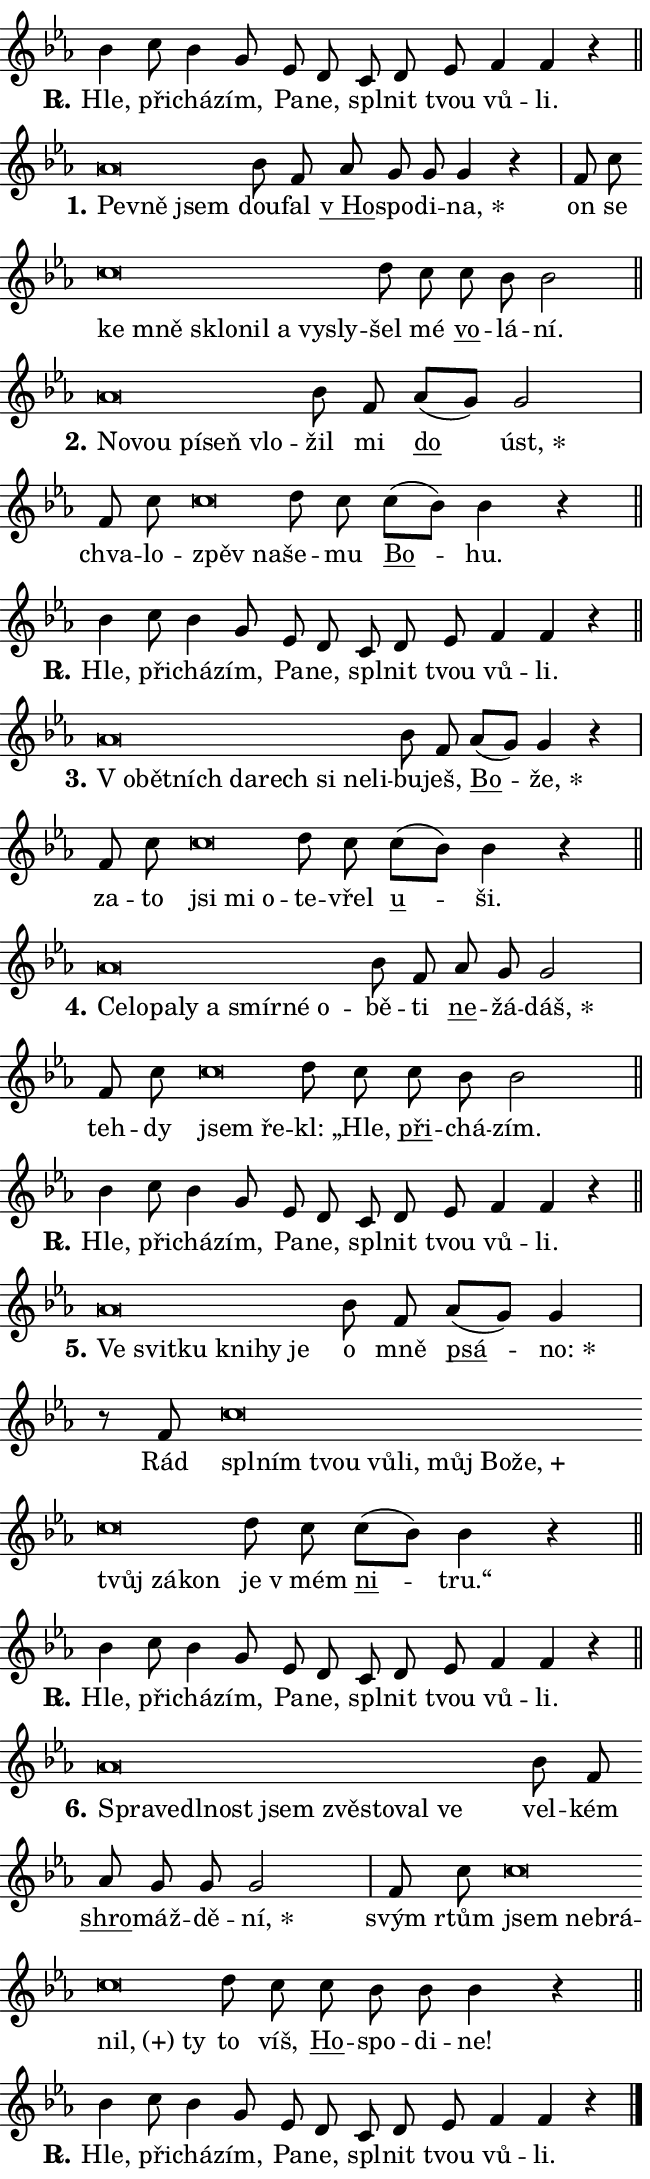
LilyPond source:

\version "2.24.0"
\header { tagline = "" }
\paper {
  indent = 0\cm
  top-margin = 0\cm
  right-margin = 0.13\cm % to fit lyric hyphens
  bottom-margin = 0\cm
  left-margin = 0\cm
  paper-width = 11\cm
  page-breaking = #ly:one-page-breaking
  system-system-spacing.basic-distance = #11
  score-system-spacing.basic-distance = #11
  ragged-last = ##f
}


%% Author: Thomas Morley
%% https://lists.gnu.org/archive/html/lilypond-user/2020-05/msg00002.html
#(define (line-position grob)
"Returns position of @var[grob} in current system:
   @code{'start}, if at first time-step
   @code{'end}, if at last time-step
   @code{'middle} otherwise
"
  (let* ((col (ly:item-get-column grob))
         (ln (ly:grob-object col 'left-neighbor))
         (rn (ly:grob-object col 'right-neighbor))
         (col-to-check-left (if (ly:grob? ln) ln col))
         (col-to-check-right (if (ly:grob? rn) rn col))
         (break-dir-left
           (and
             (ly:grob-property col-to-check-left 'non-musical #f)
             (ly:item-break-dir col-to-check-left)))
         (break-dir-right
           (and
             (ly:grob-property col-to-check-right 'non-musical #f)
             (ly:item-break-dir col-to-check-right))))
        (cond ((eqv? 1 break-dir-left) 'start)
              ((eqv? -1 break-dir-right) 'end)
              (else 'middle))))

#(define (tranparent-at-line-position vctor)
  (lambda (grob)
  "Relying on @code{line-position} select the relevant enry from @var{vctor}.
Used to determine transparency,"
    (case (line-position grob)
      ((end) (not (vector-ref vctor 0)))
      ((middle) (not (vector-ref vctor 1)))
      ((start) (not (vector-ref vctor 2))))))

noteHeadBreakVisibility =
#(define-music-function (break-visibility)(vector?)
"Makes @code{NoteHead}s transparent relying on @var{break-visibility}"
#{
  \override NoteHead.transparent =
    #(tranparent-at-line-position break-visibility)
#})

#(define delete-ledgers-for-transparent-note-heads
  (lambda (grob)
    "Reads whether a @code{NoteHead} is transparent.
If so this @code{NoteHead} is removed from @code{'note-heads} from
@var{grob}, which is supposed to be @code{LedgerLineSpanner}.
As a result ledgers are not printed for this @code{NoteHead}"
    (let* ((nhds-array (ly:grob-object grob 'note-heads))
           (nhds-list
             (if (ly:grob-array? nhds-array)
                 (ly:grob-array->list nhds-array)
                 '()))
           ;; Relies on the transparent-property being done before
           ;; Staff.LedgerLineSpanner.after-line-breaking is executed.
           ;; This is fragile ...
           (to-keep
             (remove
               (lambda (nhd)
                 (ly:grob-property nhd 'transparent #f))
               nhds-list)))
      ;; TODO find a better method to iterate over grob-arrays, similiar
      ;; to filter/remove etc for lists
      ;; For now rebuilt from scratch
      (set! (ly:grob-object grob 'note-heads)  '())
      (for-each
        (lambda (nhd)
          (ly:pointer-group-interface::add-grob grob 'note-heads nhd))
        to-keep))))

squashNotes = {
  \override NoteHead.X-extent = #'(-0.2 . 0.2)
  \override NoteHead.Y-extent = #'(-0.75 . 0)
  \override NoteHead.stencil =
    #(lambda (grob)
       (let ((pos (ly:grob-property grob 'staff-position)))
         (begin
           (if (< pos -7) (display "ERROR: Lower brevis then expected\n") (display ""))
           (if (<= pos -6) ly:text-interface::print ly:note-head::print))))
}
unSquashNotes = {
  \revert NoteHead.X-extent
  \revert NoteHead.Y-extent
  \revert NoteHead.stencil
}

hideNotes = \noteHeadBreakVisibility #begin-of-line-visible
unHideNotes = \noteHeadBreakVisibility #all-visible

% work-around for resetting accidentals
% https://lilypond.org/doc/v2.23/Documentation/notation/displaying-rhythms#unmetered-music
cadenzaMeasure = {
  \cadenzaOff
  \partial 1024 s1024
  \cadenzaOn
}

#(define-markup-command (accent layout props text) (markup?)
  "Underline accented syllable"
  (interpret-markup layout props
    #{\markup \override #'(offset . 4.3) \underline { #text }#}))

responsum = \markup \concat {
  "R" \hspace #-1.05 \path #0.1 #'((moveto 0 0.07) (lineto 0.9 0.8)) \hspace #0.05 "."
}

spaceSize = #0.6828661417322834 % exact space size for TeX Gyre Schola

\layout {
  \context {
    \Staff
    \remove "Time_signature_engraver"
    \override LedgerLineSpanner.after-line-breaking = #delete-ledgers-for-transparent-note-heads
  }
  \context {
    \Lyrics {
      \override LyricSpace.minimum-distance = \spaceSize
      \override LyricText.font-name = #"TeX Gyre Schola"
      \override LyricText.font-size = 1
      \override StanzaNumber.font-name = #"TeX Gyre Schola Bold"
      \override StanzaNumber.font-size = 1
    }
  }
  \context {
    \Score 
    \override NoteHead.text =
      #(lambda (grob) 
        (let ((pos (ly:grob-property grob 'staff-position)))
          #{\markup {
            \combine
              \halign #-0.55 \raise #(if (= pos -6) 0 0.5) \override #'(thickness . 2) \draw-line #'(3.2 . 0)
              \musicglyph "noteheads.sM1"
          }#}))
  }
}

% magnetic-lyrics.ily
%
%   written by
%     Jean Abou Samra <jean@abou-samra.fr>
%     Werner Lemberg <wl@gnu.org>
%
%   adapted by
%     Jiri Hon <jiri.hon@gmail.com>
%
% Version 2022-Apr-15

% https://www.mail-archive.com/lilypond-user@gnu.org/msg149350.html

#(define (Left_hyphen_pointer_engraver context)
   "Collect syllable-hyphen-syllable occurrences in lyrics and store
them in properties.  This engraver only looks to the left.  For
example, if the lyrics input is @code{foo -- bar}, it does the
following.

@itemize @bullet
@item
Set the @code{text} property of the @code{LyricHyphen} grob between
@q{foo} and @q{bar} to @code{foo}.

@item
Set the @code{left-hyphen} property of the @code{LyricText} grob with
text @q{foo} to the @code{LyricHyphen} grob between @q{foo} and
@q{bar}.
@end itemize

Use this auxiliary engraver in combination with the
@code{lyric-@/text::@/apply-@/magnetic-@/offset!} hook."
   (let ((hyphen #f)
         (text #f))
     (make-engraver
      (acknowledgers
       ((lyric-syllable-interface engraver grob source-engraver)
        (set! text grob)))
      (end-acknowledgers
       ((lyric-hyphen-interface engraver grob source-engraver)
        ;(when (not (grob::has-interface grob 'lyric-space-interface))
          (set! hyphen grob)));)
      ((stop-translation-timestep engraver)
       (when (and text hyphen)
         (ly:grob-set-object! text 'left-hyphen hyphen))
       (set! text #f)
       (set! hyphen #f)))))

#(define (lyric-text::apply-magnetic-offset! grob)
   "If the space between two syllables is less than the value in
property @code{LyricText@/.details@/.squash-threshold}, move the right
syllable to the left so that it gets concatenated with the left
syllable.

Use this function as a hook for
@code{LyricText@/.after-@/line-@/breaking} if the
@code{Left_@/hyphen_@/pointer_@/engraver} is active."
   (let ((hyphen (ly:grob-object grob 'left-hyphen #f)))
     (when hyphen
       (let ((left-text (ly:spanner-bound hyphen LEFT)))
         (when (grob::has-interface left-text 'lyric-syllable-interface)
           (let* ((common (ly:grob-common-refpoint grob left-text X))
                  (this-x-ext (ly:grob-extent grob common X))
                  (left-x-ext
                   (begin
                     ;; Trigger magnetism for left-text.
                     (ly:grob-property left-text 'after-line-breaking)
                     (ly:grob-extent left-text common X)))
                  ;; `delta` is the gap width between two syllables.
                  (delta (- (interval-start this-x-ext)
                            (interval-end left-x-ext)))
                  (details (ly:grob-property grob 'details))
                  (threshold (assoc-get 'squash-threshold details 0.2)))
             (when (< delta threshold)
               (let* (;; We have to manipulate the input text so that
                      ;; ligatures crossing syllable boundaries are not
                      ;; disabled.  For languages based on the Latin
                      ;; script this is essentially a beautification.
                      ;; However, for non-Western scripts it can be a
                      ;; necessity.
                      (lt (ly:grob-property left-text 'text))
                      (rt (ly:grob-property grob 'text))
                      (is-space (grob::has-interface hyphen 'lyric-space-interface))
                      (space (if is-space " " ""))
                      (extra-delta (if is-space spaceSize 0))
                      ;; Append new syllable.
                      (ltrt-space (if (and (string? lt) (string? rt))
                                (string-append lt space rt)
                                (make-concat-markup (list lt space rt))))
                      ;; Right-align `ltrt` to the right side.
                      (ltrt-space-markup (grob-interpret-markup
                               grob
                               (make-translate-markup
                                (cons (interval-length this-x-ext) 0)
                                (make-right-align-markup ltrt-space)))))
                 (begin
                   ;; Don't print `left-text`.
                   (ly:grob-set-property! left-text 'stencil #f)
                   ;; Set text and stencil (which holds all collected
                   ;; syllables so far) and shift it to the left.
                   (ly:grob-set-property! grob 'text ltrt-space)
                   (ly:grob-set-property! grob 'stencil ltrt-space-markup)
                   (ly:grob-translate-axis! grob (- (- delta extra-delta)) X))))))))))


#(define (lyric-hyphen::displace-bounds-first grob)
   ;; Make very sure this callback isn't triggered too early.
   (let ((left (ly:spanner-bound grob LEFT))
         (right (ly:spanner-bound grob RIGHT)))
     (ly:grob-property left 'after-line-breaking)
     (ly:grob-property right 'after-line-breaking)
     (ly:lyric-hyphen::print grob)))

squashThreshold = #0.4

\layout {
  \context {
    \Lyrics
    \consists #Left_hyphen_pointer_engraver
    \override LyricText.after-line-breaking =
      #lyric-text::apply-magnetic-offset!
    \override LyricHyphen.stencil = #lyric-hyphen::displace-bounds-first
    \override LyricText.details.squash-threshold = \squashThreshold
    \override LyricHyphen.minimum-distance = 0
    \override LyricHyphen.minimum-length = \squashThreshold
  }
}

squashText = \override LyricText.details.squash-threshold = 9999
unSquashText = \override LyricText.details.squash-threshold = \squashThreshold

leftText = \override LyricText.self-alignment-X = #LEFT
unLeftText = \revert LyricText.self-alignment-X

starOffset = #(lambda (grob) 
                (let ((x_offset (ly:self-alignment-interface::aligned-on-x-parent grob)))
                  (if (= x_offset 0) 0 (+ x_offset 1.2))))

star = #(define-music-function (syllable)(string?)
"Append star separator at the end of a syllable"
#{
  \once \override LyricText.X-offset = #starOffset
  \lyricmode { \markup {
    #syllable
    \override #'((font-name . "TeX Gyre Schola Bold")) \hspace #0.2 \lower #0.65 \larger "*"
  } }
#})

starAccent = #(define-music-function (syllable)(string?)
"Append star separator at the end of a syllable and make accent"
#{
  \once \override LyricText.X-offset = #starOffset
  \lyricmode { \markup {
    \accent #syllable
    \override #'((font-name . "TeX Gyre Schola Bold")) \hspace #0.2 \lower #0.65 \larger "*"
  } }
#})

breath = #(define-music-function (syllable)(string?)
"Append breathing indicator at the end of a syllable"
#{
  \lyricmode { \markup { #syllable "+" } }
#})

optionalBreath = #(define-music-function (syllable)(string?)
"Append optional breathing indicator at the end of a syllable"
#{
  \lyricmode { \markup { #syllable "(+)" } }
#})


\score {
    <<
        \new Voice = "melody" { \cadenzaOn \key es \major \relative { bes'4 c8 bes4 g8 \bar "" es d \bar "" c d es \bar "" f4 f r \cadenzaMeasure \bar "||" \break } }
        \new Lyrics \lyricsto "melody" { \lyricmode { \set stanza = \responsum
Hle, při -- chá -- zím, Pa -- ne, spl -- nit tvou vů -- li. } }
    >>
    \layout {}
}

\score {
    <<
        \new Voice = "melody" { \cadenzaOn \key es \major \relative { \squashNotes as'\breve*1/16 \hideNotes \breve*1/16 \breve*1/16 \bar "" \unHideNotes \unSquashNotes bes8 f \bar "" as g g g4 r \cadenzaMeasure \bar "|" f8 c' \bar "" \squashNotes c\breve*1/16 \hideNotes \breve*1/16 \bar "" \breve*1/16 \bar "" \breve*1/16 \bar "" \breve*1/16 \bar "" \breve*1/16 \breve*1/16 \bar "" \unHideNotes \unSquashNotes d8 c \bar "" c bes bes2 \cadenzaMeasure \bar "||" \break } }
        \new Lyrics \lyricsto "melody" { \lyricmode { \set stanza = "1."
\leftText Pev -- \squashText ně jsem \unLeftText \unSquashText dou -- fal \markup \accent "v Ho" -- spo -- di -- \star na, on se \leftText ke \squashText mně sklo -- nil a vy -- sly -- \unLeftText \unSquashText šel mé \markup \accent vo -- lá -- ní. } }
    >>
    \layout {}
}

\score {
    <<
        \new Voice = "melody" { \cadenzaOn \key es \major \relative { \squashNotes as'\breve*1/16 \hideNotes \breve*1/16 \bar "" \breve*1/16 \bar "" \breve*1/16 \breve*1/16 \bar "" \unHideNotes \unSquashNotes bes8 f \bar "" as[( g)] g2 \cadenzaMeasure \bar "|" f8 c' \bar "" \squashNotes c\breve*1/16 \hideNotes \breve*1/16 \bar "" \unHideNotes \unSquashNotes d8 c \bar "" c[( bes)] bes4 r \cadenzaMeasure \bar "||" \break } }
        \new Lyrics \lyricsto "melody" { \lyricmode { \set stanza = "2."
\leftText No -- \squashText vou pí -- seň vlo -- \unLeftText \unSquashText žil mi \markup \accent do \star úst, chva -- lo -- \leftText zpěv \squashText na -- \unLeftText \unSquashText še -- mu \markup \accent Bo -- hu. } }
    >>
    \layout {}
}

\score {
    <<
        \new Voice = "melody" { \cadenzaOn \key es \major \relative { bes'4 c8 bes4 g8 \bar "" es d \bar "" c d es \bar "" f4 f r \cadenzaMeasure \bar "||" \break } }
        \new Lyrics \lyricsto "melody" { \lyricmode { \set stanza = \responsum
Hle, při -- chá -- zím, Pa -- ne, spl -- nit tvou vů -- li. } }
    >>
    \layout {}
}

\score {
    <<
        \new Voice = "melody" { \cadenzaOn \key es \major \relative { \squashNotes as'\breve*1/16 \hideNotes \breve*1/16 \bar "" \breve*1/16 \bar "" \breve*1/16 \bar "" \breve*1/16 \bar "" \breve*1/16 \bar "" \breve*1/16 \breve*1/16 \bar "" \unHideNotes \unSquashNotes bes8 f \bar "" as[( g)] g4 r \cadenzaMeasure \bar "|" f8 c' \bar "" \squashNotes c\breve*1/16 \hideNotes \breve*1/16 \breve*1/16 \bar "" \unHideNotes \unSquashNotes d8 c \bar "" c[( bes)] bes4 r \cadenzaMeasure \bar "||" \break } }
        \new Lyrics \lyricsto "melody" { \lyricmode { \set stanza = "3."
\leftText "V o" -- \squashText bět -- ních da -- rech si ne -- li -- \unLeftText \unSquashText bu -- ješ, \markup \accent Bo -- \star že, za -- to \leftText jsi \squashText mi o -- \unLeftText \unSquashText te -- vřel \markup \accent u -- ši. } }
    >>
    \layout {}
}

\score {
    <<
        \new Voice = "melody" { \cadenzaOn \key es \major \relative { \squashNotes as'\breve*1/16 \hideNotes \breve*1/16 \bar "" \breve*1/16 \bar "" \breve*1/16 \bar "" \breve*1/16 \bar "" \breve*1/16 \bar "" \breve*1/16 \breve*1/16 \bar "" \unHideNotes \unSquashNotes bes8 f \bar "" as g g2 \cadenzaMeasure \bar "|" f8 c' \bar "" \squashNotes c\breve*1/16 \hideNotes \breve*1/16 \bar "" \unHideNotes \unSquashNotes d8 c \bar "" c bes bes2 \cadenzaMeasure \bar "||" \break } }
        \new Lyrics \lyricsto "melody" { \lyricmode { \set stanza = "4."
\leftText Ce -- \squashText lo -- pa -- ly a smír -- né o -- \unLeftText \unSquashText bě -- ti \markup \accent ne -- žá -- \star dáš, teh -- dy \leftText jsem \squashText ře -- \unLeftText \unSquashText kl: „Hle, \markup \accent při -- chá -- zím. } }
    >>
    \layout {}
}

\score {
    <<
        \new Voice = "melody" { \cadenzaOn \key es \major \relative { bes'4 c8 bes4 g8 \bar "" es d \bar "" c d es \bar "" f4 f r \cadenzaMeasure \bar "||" \break } }
        \new Lyrics \lyricsto "melody" { \lyricmode { \set stanza = \responsum
Hle, při -- chá -- zím, Pa -- ne, spl -- nit tvou vů -- li. } }
    >>
    \layout {}
}

\score {
    <<
        \new Voice = "melody" { \cadenzaOn \key es \major \relative { \squashNotes as'\breve*1/16 \hideNotes \breve*1/16 \bar "" \breve*1/16 \bar "" \breve*1/16 \bar "" \breve*1/16 \breve*1/16 \bar "" \unHideNotes \unSquashNotes bes8 f \bar "" as[( g)] g4 \cadenzaMeasure \bar "|" r8 f8 \squashNotes c'\breve*1/16 \hideNotes \breve*1/16 \bar "" \breve*1/16 \bar "" \breve*1/16 \bar "" \breve*1/16 \bar "" \breve*1/16 \bar "" \breve*1/16 \bar "" \breve*1/16 \bar "" \breve*1/16 \bar "" \breve*1/16 \breve*1/16 \bar "" \unHideNotes \unSquashNotes d8 c \bar "" c[( bes)] bes4 r \cadenzaMeasure \bar "||" \break } }
        \new Lyrics \lyricsto "melody" { \lyricmode { \set stanza = "5."
\leftText Ve \squashText svit -- ku kni -- hy je \unLeftText \unSquashText o mně \markup \accent psá -- \star no: Rád \leftText spl -- \squashText ním tvou vů -- li, můj Bo -- \breath "že," tvůj zá -- kon \unLeftText \unSquashText je "v mém" \markup \accent ni -- tru.“ } }
    >>
    \layout {}
}

\score {
    <<
        \new Voice = "melody" { \cadenzaOn \key es \major \relative { bes'4 c8 bes4 g8 \bar "" es d \bar "" c d es \bar "" f4 f r \cadenzaMeasure \bar "||" \break } }
        \new Lyrics \lyricsto "melody" { \lyricmode { \set stanza = \responsum
Hle, při -- chá -- zím, Pa -- ne, spl -- nit tvou vů -- li. } }
    >>
    \layout {}
}

\score {
    <<
        \new Voice = "melody" { \cadenzaOn \key es \major \relative { \squashNotes as'\breve*1/16 \hideNotes \breve*1/16 \bar "" \breve*1/16 \bar "" \breve*1/16 \bar "" \breve*1/16 \bar "" \breve*1/16 \bar "" \breve*1/16 \bar "" \breve*1/16 \breve*1/16 \bar "" \unHideNotes \unSquashNotes bes8 f \bar "" as g g g2 \cadenzaMeasure \bar "|" f8 c' \bar "" \squashNotes c\breve*1/16 \hideNotes \breve*1/16 \bar "" \breve*1/16 \bar "" \breve*1/16 \breve*1/16 \bar "" \unHideNotes \unSquashNotes d8 c \bar "" c bes bes bes4 r \cadenzaMeasure \bar "||" \break } }
        \new Lyrics \lyricsto "melody" { \lyricmode { \set stanza = "6."
\leftText Spra -- \squashText ve -- dl -- nost jsem zvě -- sto -- val ve \unLeftText \unSquashText vel -- kém \markup \accent shro -- máž -- dě -- \star ní, svým rtům \leftText jsem \squashText ne -- brá -- \optionalBreath nil, ty \unLeftText \unSquashText to víš, \markup \accent Ho -- spo -- di -- ne! } }
    >>
    \layout {}
}

\score {
    <<
        \new Voice = "melody" { \cadenzaOn \key es \major \relative { bes'4 c8 bes4 g8 \bar "" es d \bar "" c d es \bar "" f4 f r \cadenzaMeasure \bar "||" \break } \bar "|." }
        \new Lyrics \lyricsto "melody" { \lyricmode { \set stanza = \responsum
Hle, při -- chá -- zím, Pa -- ne, spl -- nit tvou vů -- li. } }
    >>
    \layout {}
}
